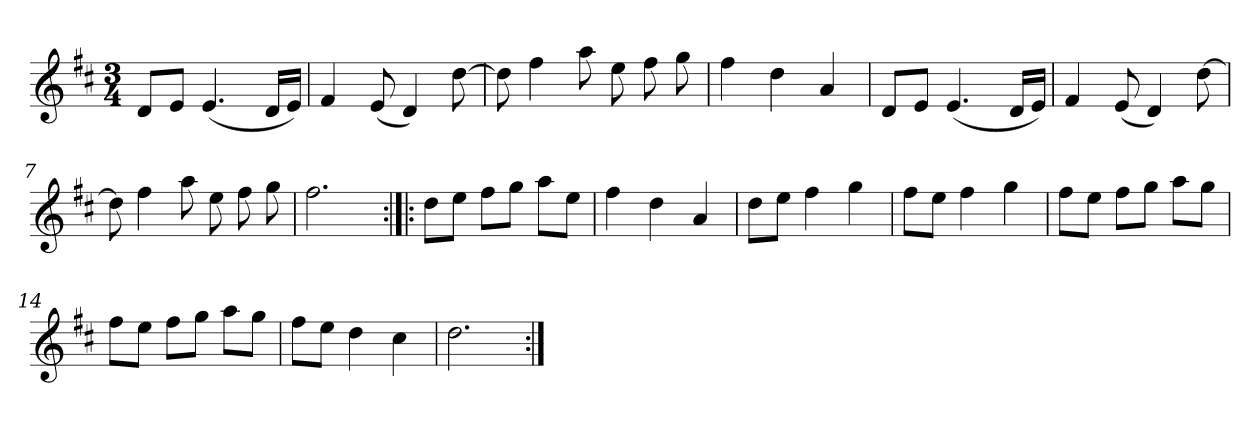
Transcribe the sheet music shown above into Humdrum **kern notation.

**kern
*part1
*staff1
*clefG2
*k[f#c#]
*D:
*M3/4
*MM120
=1
8d/L
8e/J
(4.e
16d/LL
16e/JJ)
=2
4f#
(8e
4d)
[8dd
=3
8dd]
4ff#
8aa
8ee
8ff#
8gg
=4
4ff#
4dd
4a
=5
8d/L
8e/J
(4.e
16d/LL
16e/JJ)
=6
4f#
(8e
4d)
[8dd
=7
8dd]
4ff#
8aa
8ee
8ff#
8gg
=8
2.ff#
=9:|!|:
8dd\L
8ee\J
8ff#\L
8gg\J
8aa\L
8ee\J
=10
4ff#
4dd
4a
=11
8dd\L
8ee\J
4ff#
4gg
=12
8ff#\L
8ee\J
4ff#
4gg
=13
8ff#\L
8ee\J
8ff#\L
8gg\J
8aa\L
8gg\J
=14
8ff#\L
8ee\J
8ff#\L
8gg\J
8aa\L
8gg\J
=15
8ff#\L
8ee\J
4dd
4cc#
=16
2.dd
=:|!
*-
